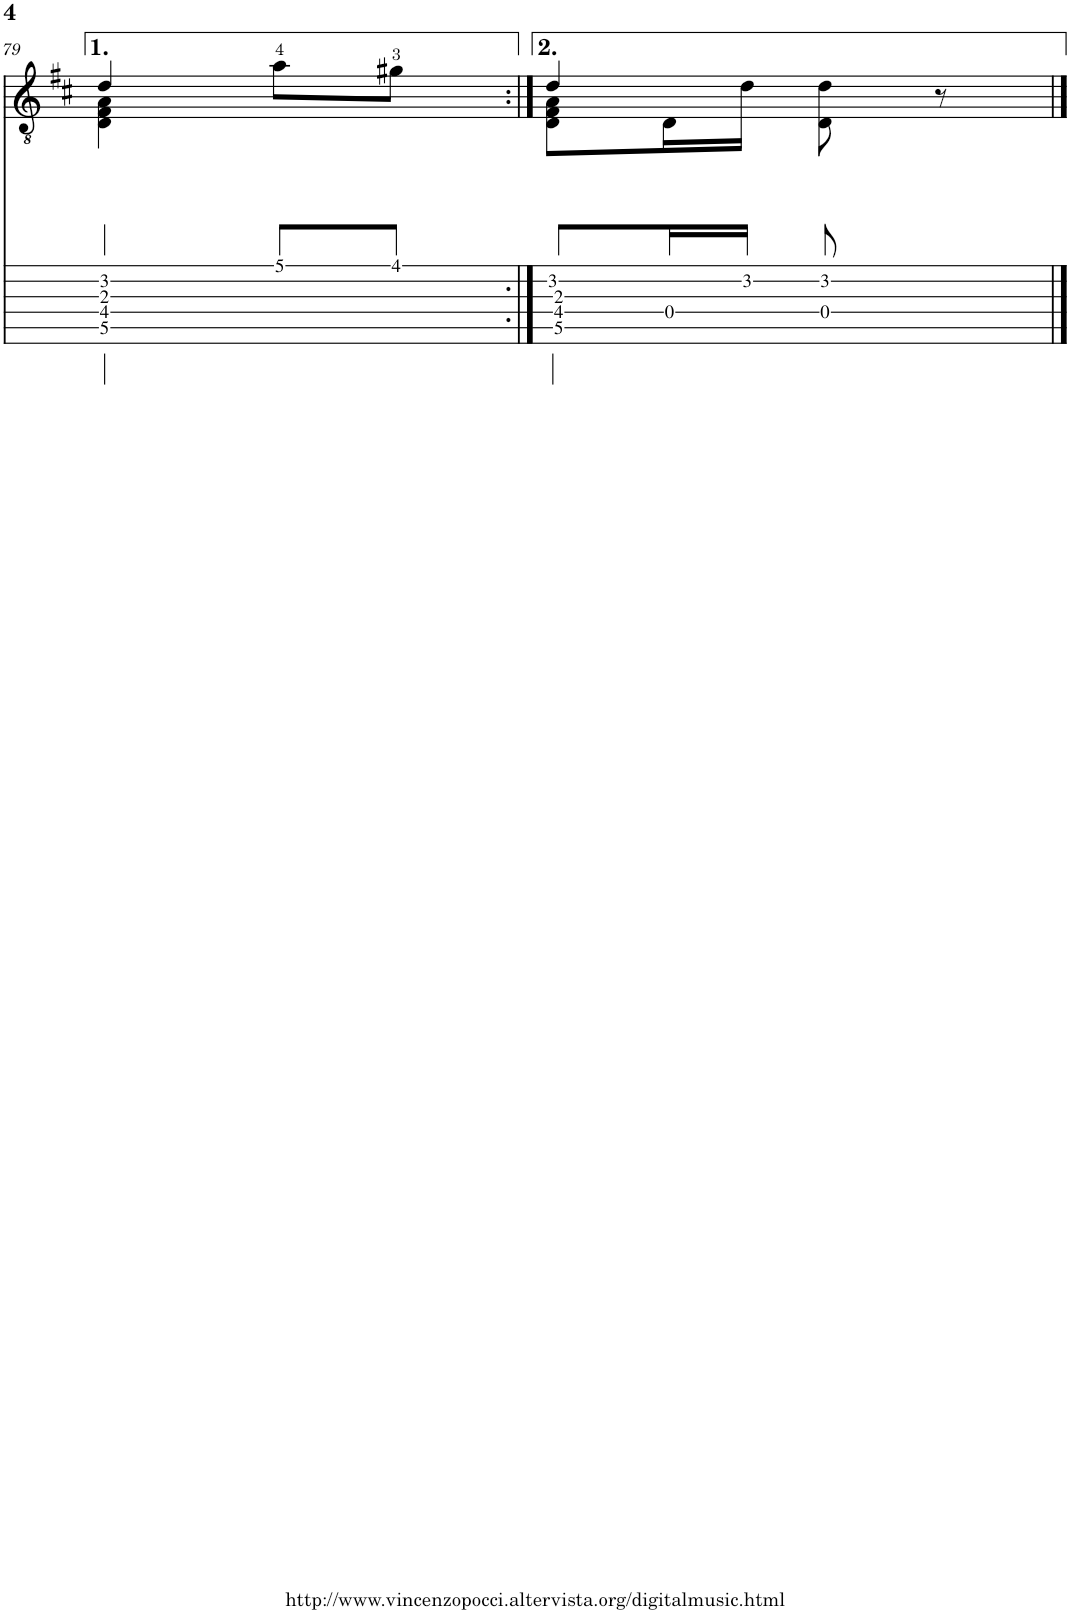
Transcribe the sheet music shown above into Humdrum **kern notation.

**kern	**kern
*part2	*part1
*staff2	*staff1
*I"Chitarra classica (Intavolatura)	*I"Classical Guitar
!!LO:PB:g=z
*	*clefGv2
*k[f#c#]	*k[f#c#]
*M2/4	*M2/4
=79	=79
*^	*^
4d/	4D\ 4F#\ 4A\	4d/	4D\ 4F#\ 4A\
8a/L	4ryy	8a\L	4ryy
8g#X/J	.	8g#X\J	.
=80:|!	=80:|!	=80:|!	=80:|!
8D/ 8F#/ 8A/L	4d\	8D\ 8F#\ 8A\L	4d/
16D/L	.	16D\L	.
16d/JJ	.	16d\JJ	.
8D/ 8d/	4ryy	8D\ 8d\	4ryy
8r	.	8r	.
*v	*v	*	*
*	*v	*v
==	==
*-	*-
